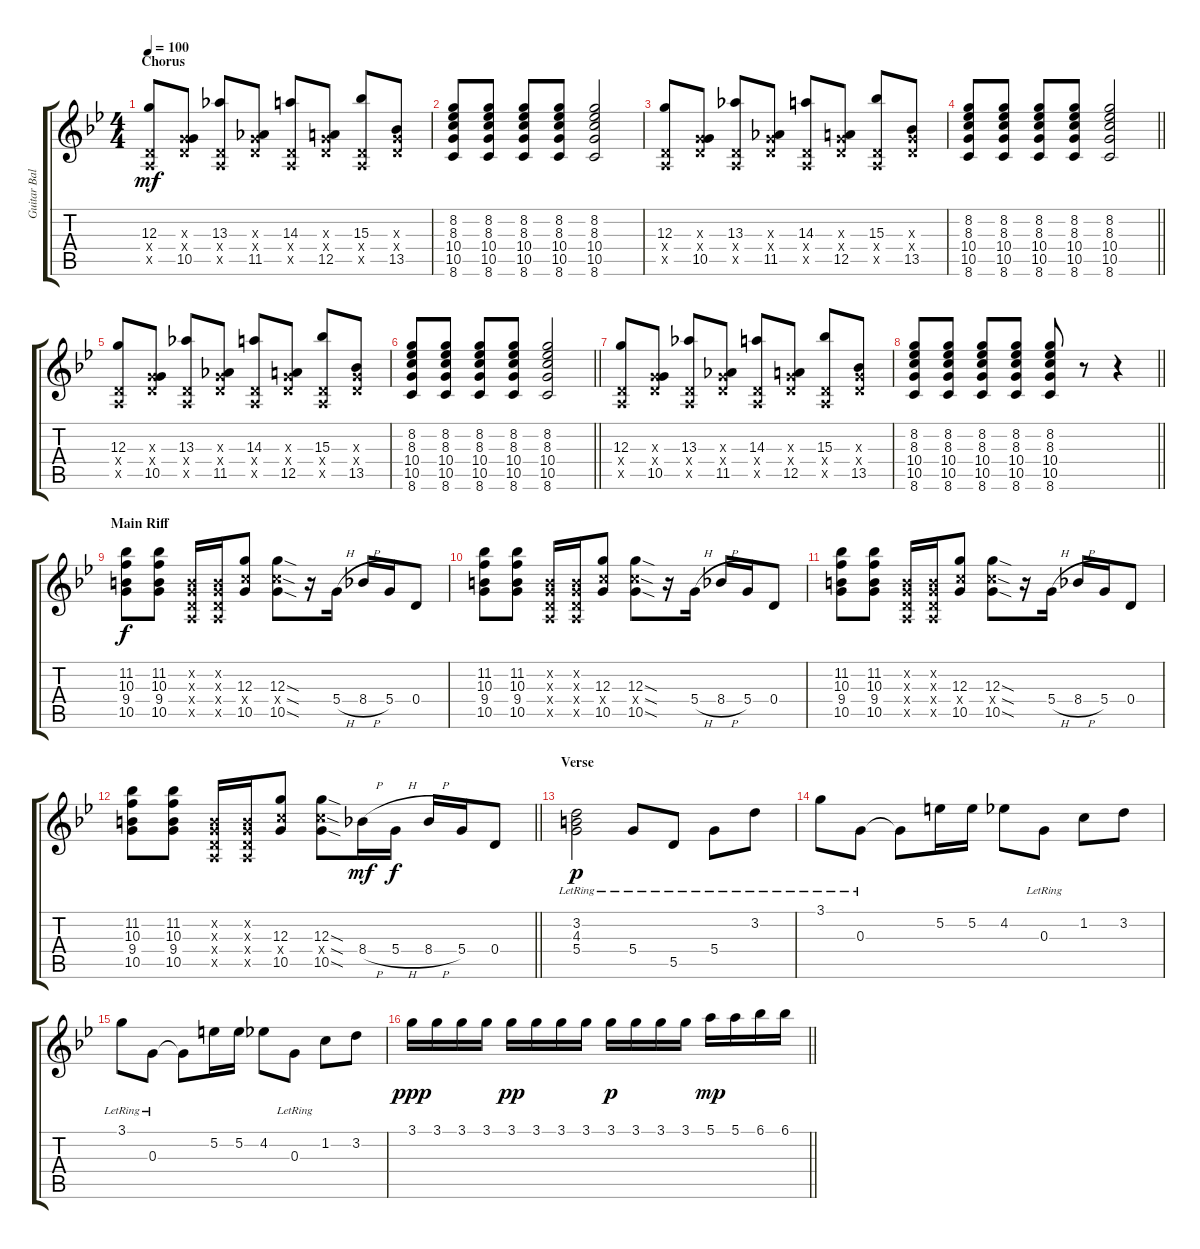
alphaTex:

\track ("Guitar Balloonatic" "Guitar Bal") {instrument electricguitarclean}
\staff {score tabs}
\tuning (E4 B3 G3 D3 A2 E2) {hide}
\ts (4 4)
\section ("" "Chorus")
\tempo 100
\clef g2
\ks gminor
(12.3 0.4{x} 0.5{x}).8{dy mf} (0.3{x} 0.4{x} 10.5).8 (13.3 0.4{x} 0.5{x}).8 (0.3{x} 0.4{x} 11.5).8 (14.3 0.4{x} 0.5{x}).8 (0.3{x} 0.4{x} 12.5).8 (15.3 0.4{x} 0.5{x}).8 (0.3{x} 0.4{x} 13.5).8 |
(8.2 8.3 10.4 10.5 8.6).8 (8.2 8.3 10.4 10.5 8.6).8 (8.2 8.3 10.4 10.5 8.6).8 (8.2 8.3 10.4 10.5 8.6).8 (8.2 8.3 10.4 10.5 8.6).2 |
(12.3 0.4{x} 0.5{x}).8 (0.3{x} 0.4{x} 10.5).8 (13.3 0.4{x} 0.5{x}).8 (0.3{x} 0.4{x} 11.5).8 (14.3 0.4{x} 0.5{x}).8 (0.3{x} 0.4{x} 12.5).8 (15.3 0.4{x} 0.5{x}).8 (0.3{x} 0.4{x} 13.5).8 |
\barLineRight lightlight
(8.2 8.3 10.4 10.5 8.6).8 (8.2 8.3 10.4 10.5 8.6).8 (8.2 8.3 10.4 10.5 8.6).8 (8.2 8.3 10.4 10.5 8.6).8 (8.2 8.3 10.4 10.5 8.6).2 |
\section ("" "")
(12.3 0.4{x} 0.5{x}).8 (0.3{x} 0.4{x} 10.5).8 (13.3 0.4{x} 0.5{x}).8 (0.3{x} 0.4{x} 11.5).8 (14.3 0.4{x} 0.5{x}).8 (0.3{x} 0.4{x} 12.5).8 (15.3 0.4{x} 0.5{x}).8 (0.3{x} 0.4{x} 13.5).8 |
\barLineRight lightlight
(8.2 8.3 10.4 10.5 8.6).8 (8.2 8.3 10.4 10.5 8.6).8 (8.2 8.3 10.4 10.5 8.6).8 (8.2 8.3 10.4 10.5 8.6).8 (8.2 8.3 10.4 10.5 8.6).2 |
(12.3 0.4{x} 0.5{x}).8 (0.3{x} 0.4{x} 10.5).8 (13.3 0.4{x} 0.5{x}).8 (0.3{x} 0.4{x} 11.5).8 (14.3 0.4{x} 0.5{x}).8 (0.3{x} 0.4{x} 12.5).8 (15.3 0.4{x} 0.5{x}).8 (0.3{x} 0.4{x} 13.5).8 |
\barLineRight lightlight
(8.2 8.3 10.4 10.5 8.6).8 (8.2 8.3 10.4 10.5 8.6).8 (8.2 8.3 10.4 10.5 8.6).8 (8.2 8.3 10.4 10.5 8.6).8 (8.2 8.3 10.4 10.5 8.6).8 r.8 r.4 |
\section ("" "Main Riff")
(11.2 10.3 9.4 10.5).8{dy f instrument electricguitarclean} (11.2 10.3 9.4 10.5).8 (0.2{x} 0.3{x} 0.4{x} 0.5{x}).16 (0.2{x} 0.3{x} 0.4{x} 0.5{x}).16 (12.3 10.4{x} 10.5).8 (12.3{sod} 10.4{sod x} 10.5{sod}).8 r.16 5.4{h}.16 8.4{h}.16 5.4.16 0.4.8 |
(11.2 10.3 9.4 10.5).8 (11.2 10.3 9.4 10.5).8 (0.2{x} 0.3{x} 0.4{x} 0.5{x}).16 (0.2{x} 0.3{x} 0.4{x} 0.5{x}).16 (12.3 10.4{x} 10.5).8 (12.3{sod} 10.4{sod x} 10.5{sod}).8 r.16 5.4{h}.16 8.4{h}.16 5.4.16 0.4.8 |
(11.2 10.3 9.4 10.5).8 (11.2 10.3 9.4 10.5).8 (0.2{x} 0.3{x} 0.4{x} 0.5{x}).16 (0.2{x} 0.3{x} 0.4{x} 0.5{x}).16 (12.3 10.4{x} 10.5).8 (12.3{sod} 10.4{sod x} 10.5{sod}).8 r.16 5.4{h}.16 8.4{h}.16 5.4.16 0.4.8 |
\barLineRight lightlight
(11.2 10.3 9.4 10.5).8 (11.2 10.3 9.4 10.5).8 (0.2{x} 0.3{x} 0.4{x} 0.5{x}).16 (0.2{x} 0.3{x} 0.4{x} 0.5{x}).16 (12.3 10.4{x} 10.5).8 (12.3{sod} 10.4{sod x} 10.5{sod}).8 8.4{h}.16{dy mf} 5.4{h}.16{dy f} 8.4{h}.16 5.4.16 0.4.8 |
\section ("" "Verse")
(3.2{lr} 4.3{lr} 5.4{lr}).2{dy p} 5.4{lr}.8 5.5{lr}.8 5.4{lr}.8 3.2{lr}.8 |
3.1{lr}.8 0.3{lr}.8 0.3{t}.8 5.2.16 5.2.16 4.2.8 0.3{lr}.8 1.2.8 3.2.8 |
3.1{lr}.8 0.3{lr}.8 0.3{t}.8 5.2.16 5.2.16 4.2.8 0.3{lr}.8 1.2.8 3.2.8 |
\barLineRight lightlight
3.1.16{dy ppp} 3.1.16 3.1.16 3.1.16 3.1.16{dy pp} 3.1.16 3.1.16 3.1.16 3.1.16{dy p} 3.1.16 3.1.16 3.1.16 5.1.16{dy mp} 5.1.16 6.1.16 6.1.16
